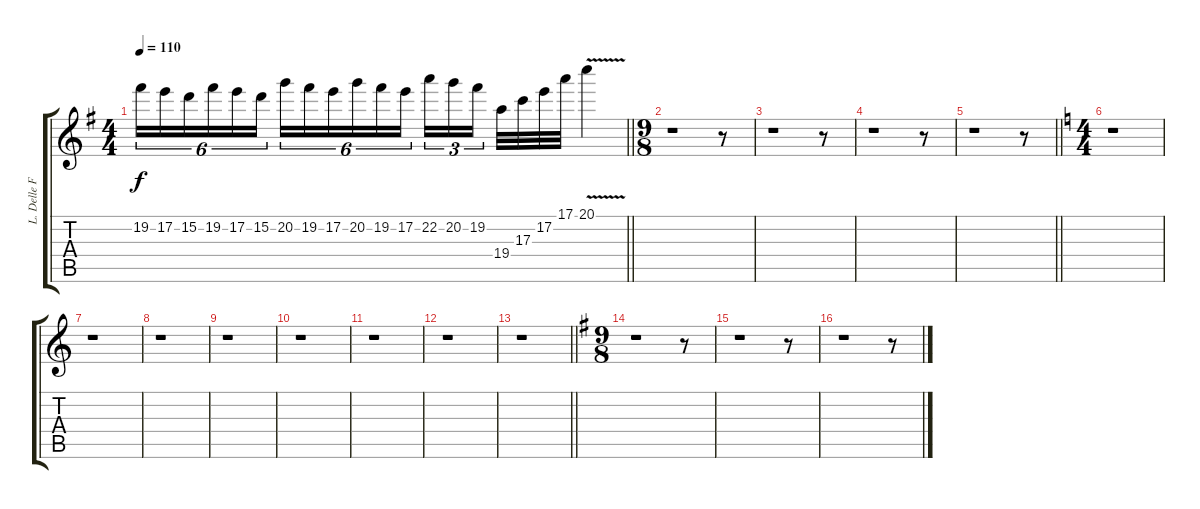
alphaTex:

\track ("L. Delle Fave (Guitar Lead)" "L. Delle F") {instrument overdrivenguitar}
\staff {score tabs}
\tuning (E4 B3 G3 D3 A2 E2) {hide}
\ts (4 4)
\tempo 110
\clef g2
\barLineRight lightlight
\ks eminor
19.2.16{tu (6 4) dy f} 17.2.16{tu (6 4)} 15.2.16{tu (6 4)} 19.2.16{tu (6 4)} 17.2.16{tu (6 4)} 15.2.16{tu (6 4)} 20.2.16{tu (6 4)} 19.2.16{tu (6 4)} 17.2.16{tu (6 4)} 20.2.16{tu (6 4)} 19.2.16{tu (6 4)} 17.2.16{tu (6 4)} 22.2.16{tu (3 2)} 20.2.16{tu (3 2)} 19.2.16{tu (3 2) beam splitsecondary} 19.4.32 17.3.32 17.2.32 17.1.32 20.1{v}.4 |
\ts (9 8)
r.1 r.8 |
r.1 r.8 |
r.1 r.8 |
\barLineRight lightlight
r.1 r.8 |
\ts (4 4)
\ks aminor
r.1 |
r.1 |
r.1 |
r.1 |
r.1 |
r.1 |
r.1 |
\barLineRight lightlight
r.1 |
\ts (9 8)
\ks eminor
r.1 r.8 |
r.1 r.8 |
r.1 r.8
